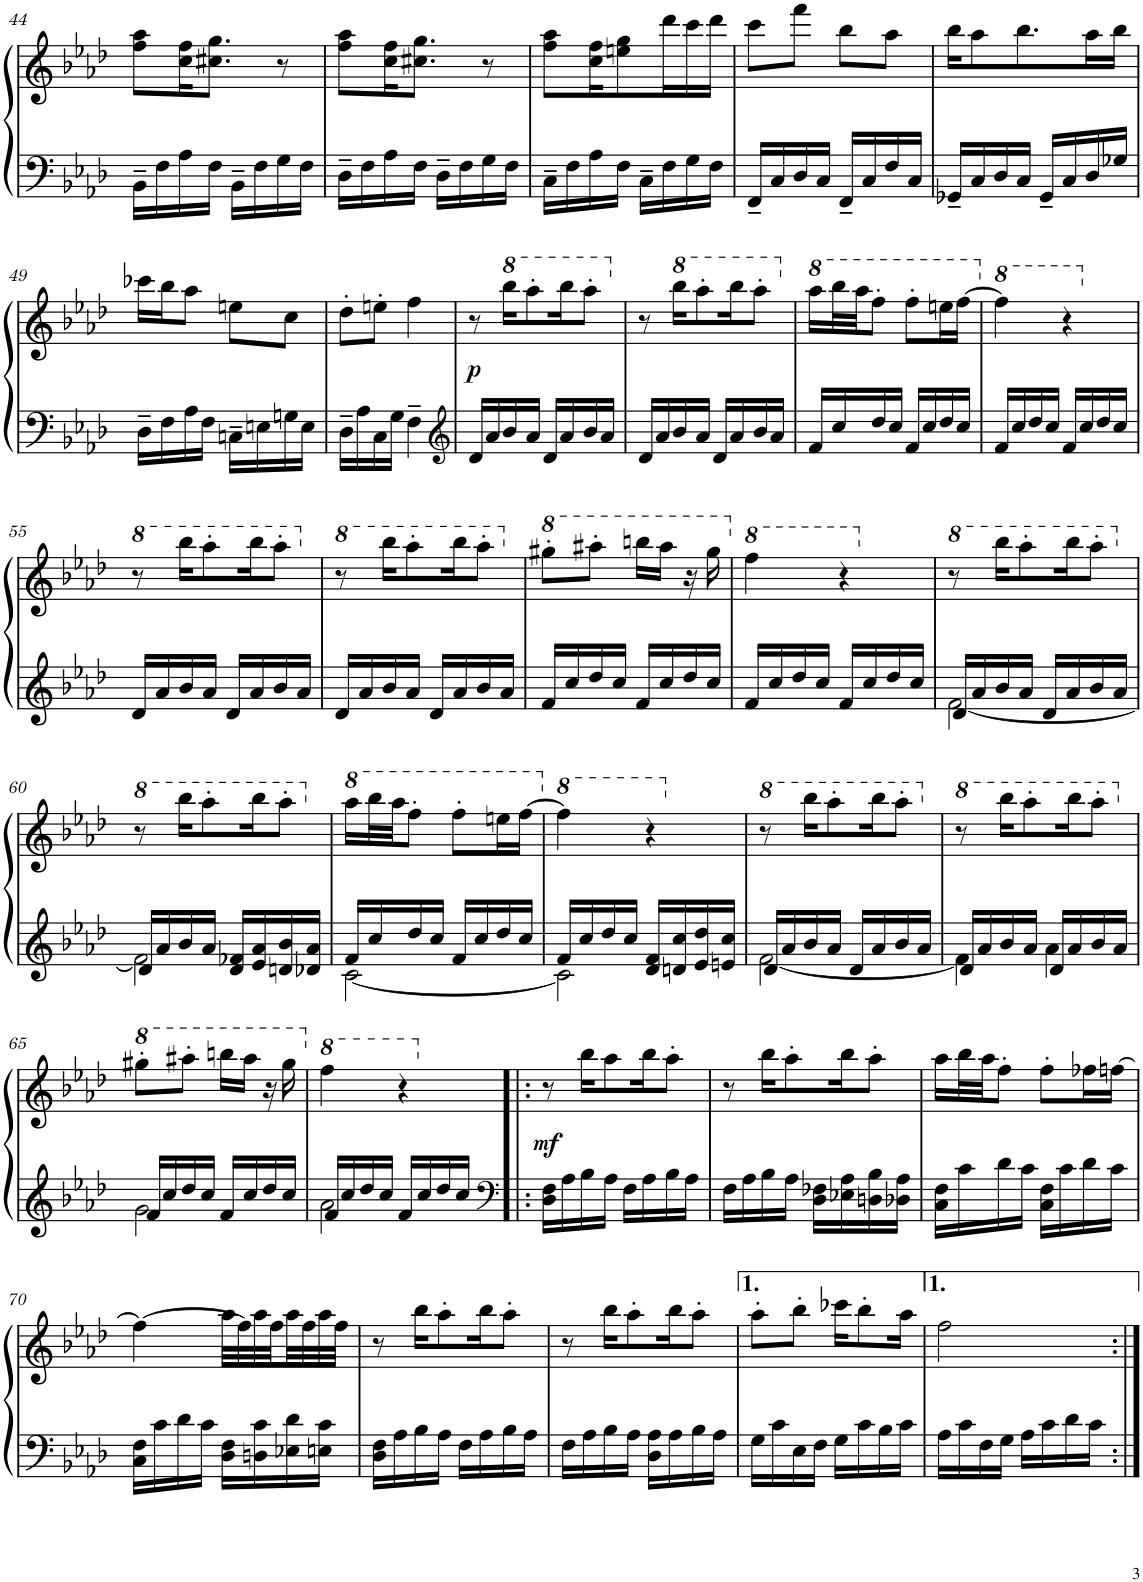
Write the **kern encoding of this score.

**kern	**kern	**dynam
*part1	*part1	*part1
*staff2	*staff1	*staff1/2
*I"Piano de cola	*	*
*I'Pno.	*	*
!!LO:PB:g=z
*clefF4	*clefG2	*
*k[b-e-a-d-]	*k[b-e-a-d-]	*
*M2/4	*M2/4	*
=44	=44	=44
16BB-~\LL	8ff\ 8aa-\L	.
16F\	.	.
16A-\	16cc\ 16ff\K	.
16F\JJ	8.cc#X\ 8.gg\J	.
16BB-~\LL	.	.
16F\	.	.
16G\	8r	.
16F\JJ	.	.
=45	=45	=45
16D-~\LL	8ff\ 8aa-\L	.
16F\	.	.
16A-\	16cc\ 16ff\K	.
16F\JJ	8.cc#X\ 8.gg\J	.
16D-~\LL	.	.
16F\	.	.
16G\	8r	.
16F\JJ	.	.
=46	=46	=46
16C~\LL	8ff\ 8aa-\L	.
16F\	.	.
16A-\	16cc\ 16ff\K	.
16F\JJ	8een\ 8gg\	.
16C~\LL	.	.
16F\	16ddd-\L	.
16G\	16ccc\	.
16F\JJ	16ddd-\JJ	.
=47	=47	=47
16FF~/LL	8ccc\L	.
16C/	.	.
16D-/	8fff\J	.
16C/JJ	.	.
16FF~/LL	8bb-\L	.
16C/	.	.
16F/	8aa-\J	.
16C/JJ	.	.
=48	=48	=48
16GG-X~/LL	16bb-\KL	.
16C/	8aa-\	.
16D-/	.	.
16C/JJ	8.bb-\	.
16GG-~/LL	.	.
16C/	.	.
16D-/	16aa-\L	.
16G-X/JJ	16bb-\JJ	.
!!LO:LB:g=z
=49	=49	=49
16D-~\LL	16ccc-X\LL	.
16F\	16bb-\J	.
16A-\	8aa-\J	.
16F\JJ	.	.
16Cn~\LL	8een\L	.
16En\	.	.
16Gn\	8cc\J	.
16E\JJ	.	.
=50	=50	=50
16D-~\LL	8dd-'\L	.
16A-\	.	.
16C\	8een'\J	.
16G\JJ	.	.
4F~\	4ff\	.
=51	=51	=51
*clefG2	*	*
!	!	!LO:DY:b
16d-/LL	8r	p
16a-/	.	.
*	*8va	*
16b-/	16bbb-\KL	.
16a-/JJ	8aaa-'\	.
16d-/LL	.	.
16a-/	16bbb-\K	.
16b-/	8aaa-'\J	.
16a-/JJ	.	.
=52	=52	=52
*	*X8va	*
16d-/LL	8r	.
16a-/	.	.
*	*8va	*
16b-/	16bbb-\KL	.
16a-/JJ	8aaa-'\	.
16d-/LL	.	.
16a-/	16bbb-\K	.
16b-/	8aaa-'\J	.
16a-/JJ	.	.
=53	=53	=53
*	*X8va	*
*	*8va	*
16f/LL	16aaa-\LL	.
16cc/	32bbb-\L	.
.	32aaa-\JJ	.
16dd-/	8fff'\J	.
16cc/JJ	.	.
16f/LL	8fff'\L	.
16cc/	.	.
16dd-/	16eeen\L	.
16cc/JJ	[16fff\JJ	.
=54	=54	=54
*	*X8va	*
*	*8va	*
16f/LL	4fff\]	.
16cc/	.	.
16dd-/	.	.
16cc/JJ	.	.
16f/LL	4r	.
16cc/	.	.
16dd-/	.	.
16cc/JJ	.	.
!!LO:LB:g=z
=55	=55	=55
*	*X8va	*
*	*8va	*
16d-/LL	8r	.
16a-/	.	.
16b-/	16bbb-\KL	.
16a-/JJ	8aaa-'\	.
16d-/LL	.	.
16a-/	16bbb-\K	.
16b-/	8aaa-'\J	.
16a-/JJ	.	.
=56	=56	=56
*	*X8va	*
*	*8va	*
16d-/LL	8r	.
16a-/	.	.
16b-/	16bbb-\KL	.
16a-/JJ	8aaa-'\	.
16d-/LL	.	.
16a-/	16bbb-\K	.
16b-/	8aaa-'\J	.
16a-/JJ	.	.
=57	=57	=57
*	*X8va	*
*	*8va	*
16f/LL	8ggg#X'\L	.
16cc/	.	.
16dd-/	8aaa#X'\J	.
16cc/JJ	.	.
16f/LL	16bbbn\LL	.
16cc/	16aaa#\JJ	.
16dd-/	16r	.
16cc/JJ	16ggg#\	.
=58	=58	=58
*	*X8va	*
*	*8va	*
16f/LL	4fff\	.
16cc/	.	.
16dd-/	.	.
16cc/JJ	.	.
16f/LL	4r	.
16cc/	.	.
16dd-/	.	.
16cc/JJ	.	.
=59	=59	=59
*^	*	*
*	*	*X8va	*
*	*	*8va	*
16d-/LL	[2f\	8r	.
16a-/	.	.	.
16b-/	.	16bbb-\KL	.
16a-/JJ	.	8aaa-'\	.
16d-/LL	.	.	.
16a-/	.	16bbb-\K	.
16b-/	.	8aaa-'\J	.
16a-/JJ	.	.	.
!!LO:LB:g=z
=60	=60	=60	=60
*	*	*X8va	*
*	*	*8va	*
16d-/LL	2f\]	8r	.
16a-/	.	.	.
16b-/	.	16bbb-\KL	.
16a-/JJ	.	8aaa-'\	.
16d-/ 16f-X/LL	.	.	.
16e-/ 16a-/	.	16bbb-\K	.
16dn/ 16b-/	.	8aaa-'\J	.
16d-X/ 16a-/JJ	.	.	.
=61	=61	=61	=61
*	*	*X8va	*
*	*	*8va	*
16f/LL	[2c\	16aaa-\LL	.
16cc/	.	32bbb-\L	.
.	.	32aaa-\JJ	.
16dd-/	.	8fff'\J	.
16cc/JJ	.	.	.
16f/LL	.	8fff'\L	.
16cc/	.	.	.
16dd-/	.	16eeen\L	.
16cc/JJ	.	[16fff\JJ	.
=62	=62	=62	=62
*	*	*X8va	*
*	*	*8va	*
16f/LL	2c\]	4fff\]	.
16cc/	.	.	.
16dd-/	.	.	.
16cc/JJ	.	.	.
16d-/ 16f/LL	.	4r	.
16dn/ 16cc/	.	.	.
16e-/ 16dd-/	.	.	.
16en/ 16cc/JJ	.	.	.
=63	=63	=63	=63
*	*	*X8va	*
*	*	*8va	*
16d-/LL	[2f\	8r	.
16a-/	.	.	.
16b-/	.	16bbb-\KL	.
16a-/JJ	.	8aaa-'\	.
16d-/LL	.	.	.
16a-/	.	16bbb-\K	.
16b-/	.	8aaa-'\J	.
16a-/JJ	.	.	.
=64	=64	=64	=64
*	*	*X8va	*
*	*	*8va	*
16d-/LL	4f\]	8r	.
16a-/	.	.	.
16b-/	.	16bbb-\KL	.
16a-/JJ	.	8aaa-'\	.
16d-/LL	4a-\	.	.
16a-/	.	16bbb-\K	.
16b-/	.	8aaa-'\J	.
16a-/JJ	.	.	.
!!LO:LB:g=z
=65	=65	=65	=65
*	*	*X8va	*
*	*	*8va	*
16f/LL	2g\	8ggg#X'\L	.
16cc/	.	.	.
16dd-/	.	8aaa#X'\J	.
16cc/JJ	.	.	.
16f/LL	.	16bbbn\LL	.
16cc/	.	16aaa#\JJ	.
16dd-/	.	16r	.
16cc/JJ	.	16ggg#\	.
=66	=66	=66	=66
*	*	*X8va	*
*	*	*8va	*
16f/LL	2a-\	4fff\	.
16cc/	.	.	.
16dd-/	.	.	.
16cc/JJ	.	.	.
16f/LL	.	4r	.
16cc/	.	.	.
16dd-/	.	.	.
16cc/JJ	.	.	.
*v	*v	*	*
=67!|:	=67!|:	=67!|:
*clefF4	*	*
*	*X8va	*
!	!	!LO:DY:b
16D-\ 16F\LL	8r	mf
16A-\	.	.
16B-\	16bb-\KL	.
16A-\JJ	8aa-\	.
16F\LL	.	.
16A-\	16bb-\K	.
16B-\	8aa-'\J	.
16A-\JJ	.	.
=68	=68	=68
16F\LL	8r	.
16A-\	.	.
16B-\	16bb-\KL	.
16A-\JJ	8aa-'\	.
16D-\ 16F-X\LL	.	.
16E-X\ 16A-\	16bb-\K	.
16Dn\ 16B-\	8aa-'\J	.
16D-X\ 16A-\JJ	.	.
=69	=69	=69
16C\ 16F\LL	16aa-\LL	.
16c\	32bb-\L	.
.	32aa-\JJ	.
16d-\	8ff'\J	.
16c\JJ	.	.
16C\ 16F\LL	8ff'\L	.
16c\	.	.
16d-\	16ff-X\L	.
16c\JJ	[16ffn\JJ	.
!!LO:LB:g=z
=70	=70	=70
16C\ 16F\LL	4ff\_	.
16c\	.	.
16d-\	.	.
16c\JJ	.	.
16D-\ 16F\LL	32aa-\LLL	.
.	32ff\]	.
16Dn\ 16c\	32aa-\	.
.	32ff\	.
16E-X\ 16d-\	32aa-\	.
.	32ff\	.
16En\ 16c\JJ	32aa-\	.
.	32ff\JJJ	.
=71	=71	=71
16D-\ 16F\LL	8r	.
16A-\	.	.
16B-\	16bb-\KL	.
16A-\JJ	8aa-'\	.
16F\LL	.	.
16A-\	16bb-\K	.
16B-\	8aa-'\J	.
16A-\JJ	.	.
=72	=72	=72
16F\LL	8r	.
16A-\	.	.
16B-\	16bb-\KL	.
16A-\JJ	8aa-'\	.
16D-\ 16A-\LL	.	.
16A-\	16bb-\K	.
16B-\	8aa-'\J	.
16A-\JJ	.	.
=73	=73	=73
16G\LL	8aa-'\L	.
16c\	.	.
16E-\	8bb-'\J	.
16F\JJ	.	.
16G\LL	16ccc-X\KL	.
16c\	8bb-'\	.
16B-\	.	.
16c\JJ	16aa-\Jk	.
=74	=74	=74
16A-\LL	2ff\	.
16c\	.	.
16F\	.	.
16G\JJ	.	.
16A-\LL	.	.
16c\	.	.
16d-\	.	.
16c\JJ	.	.
=:|!	=:|!	=:|!
*-	*-	*-
